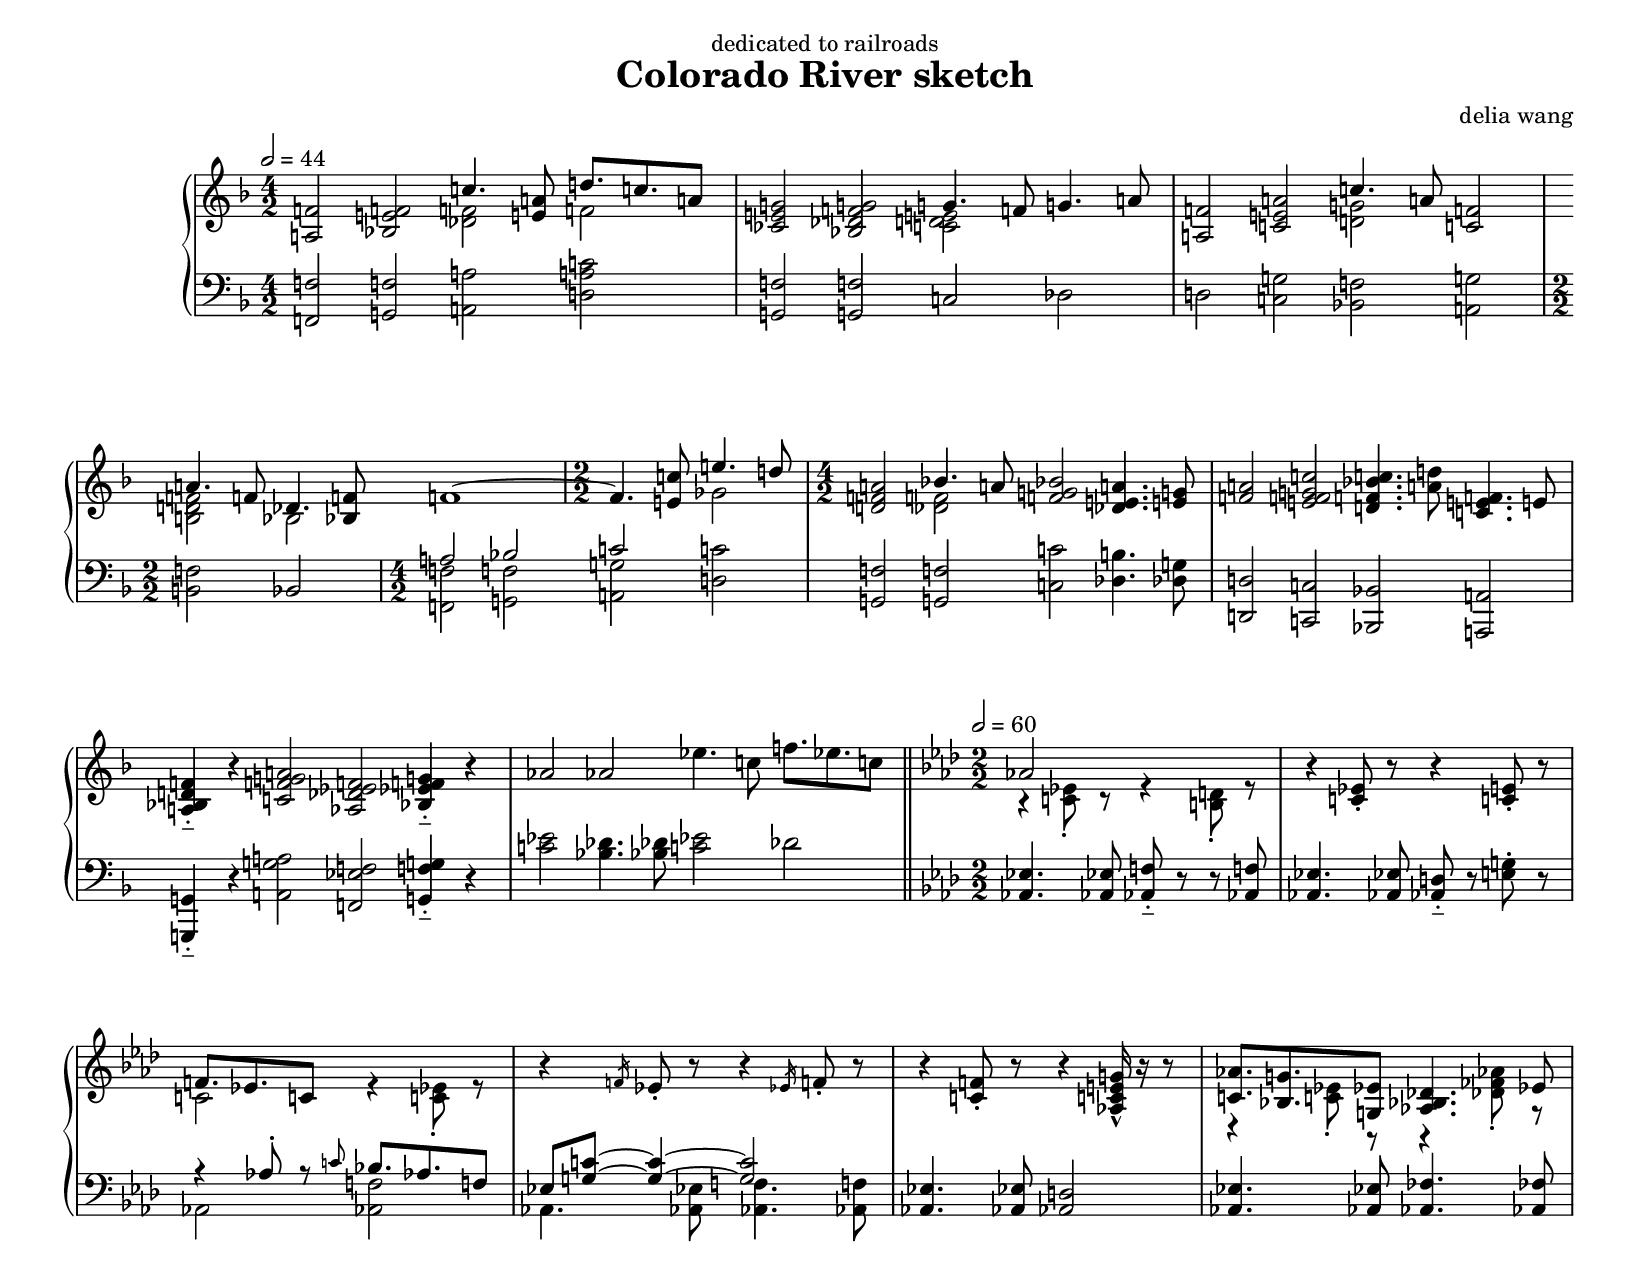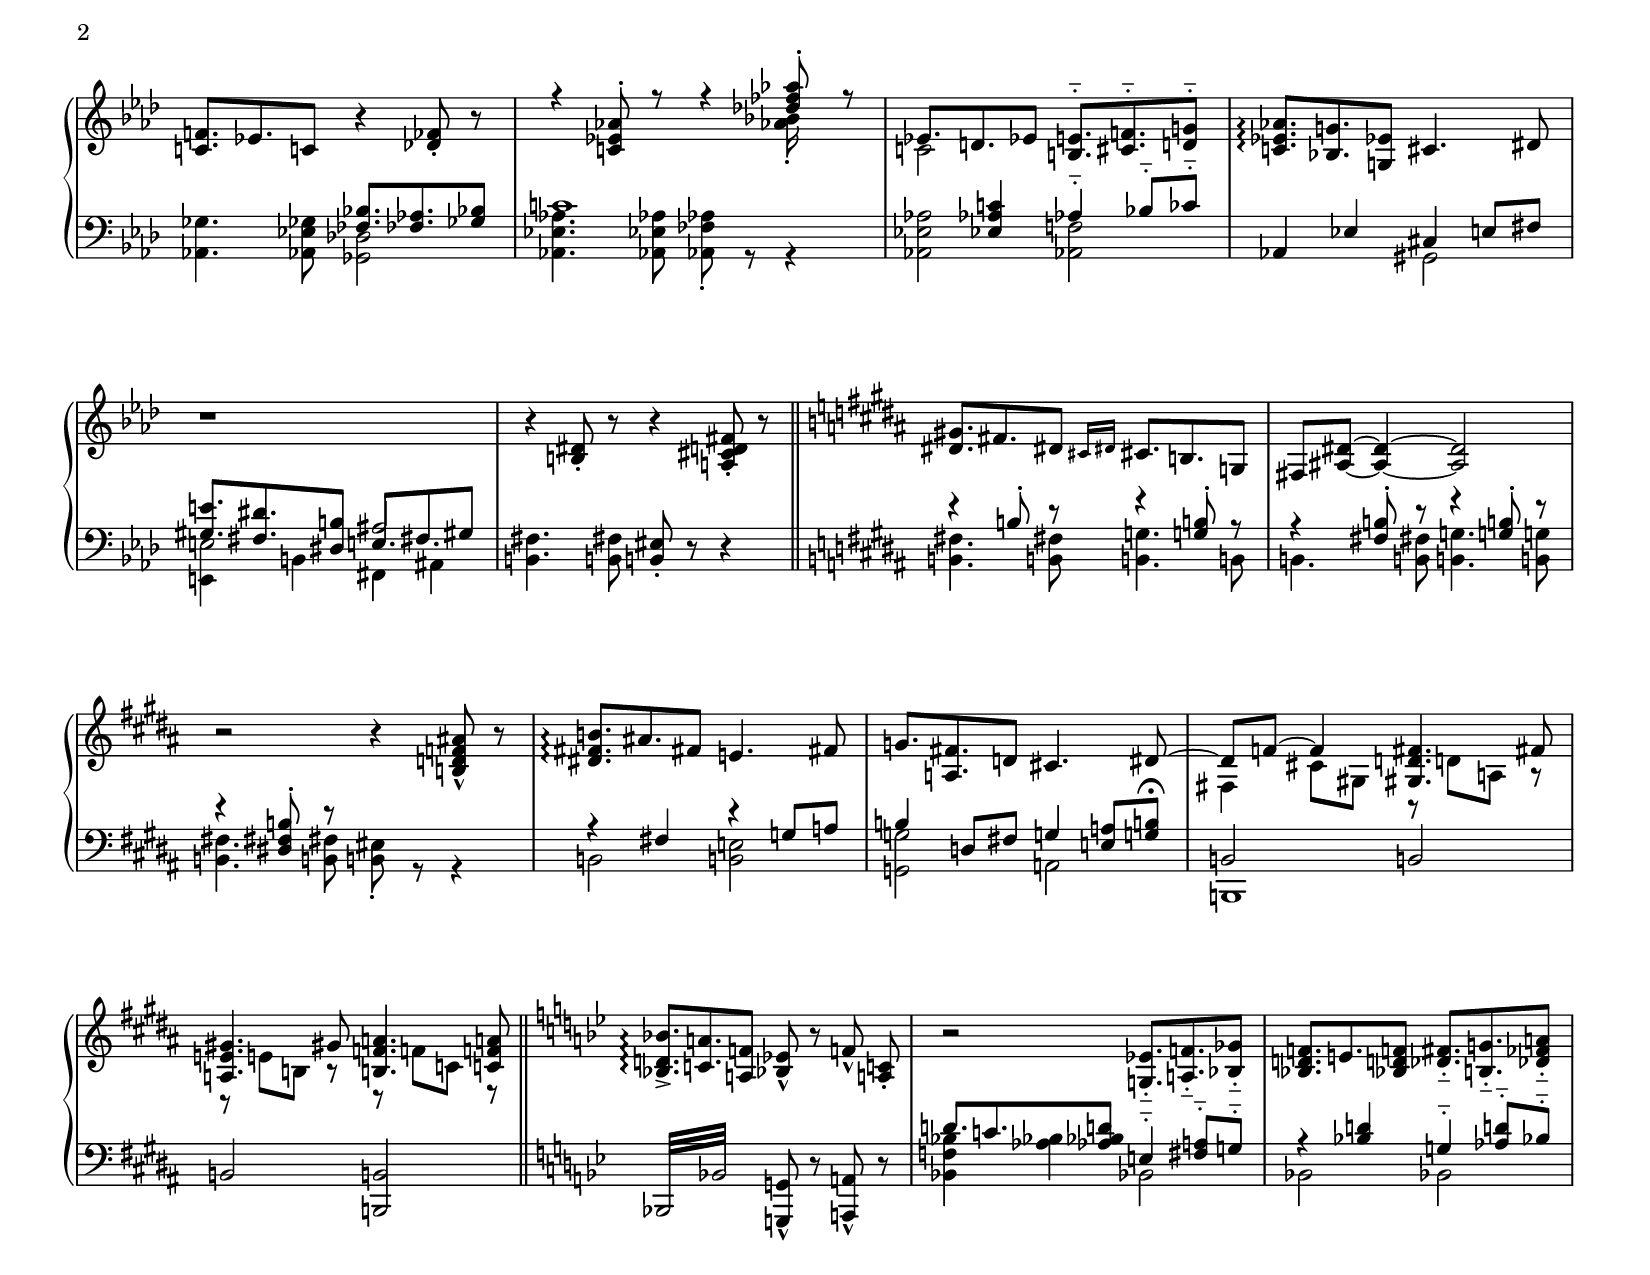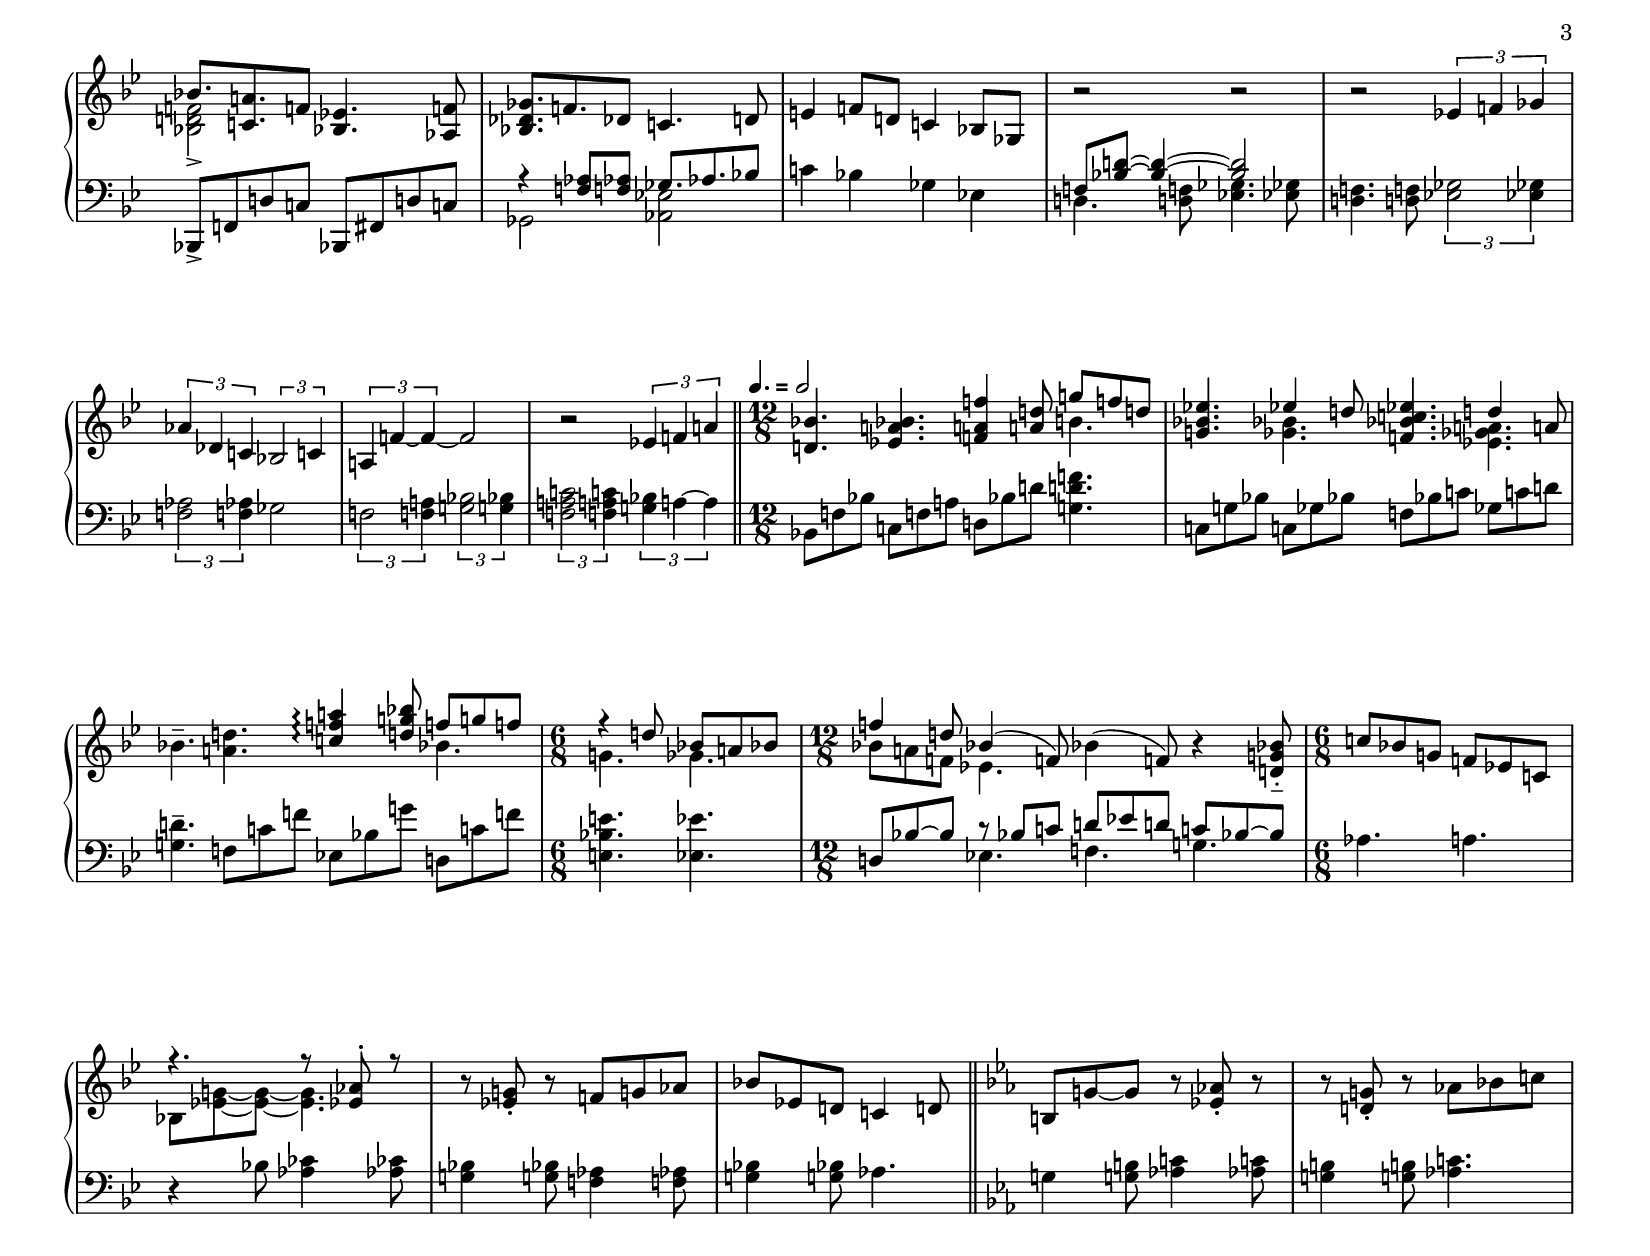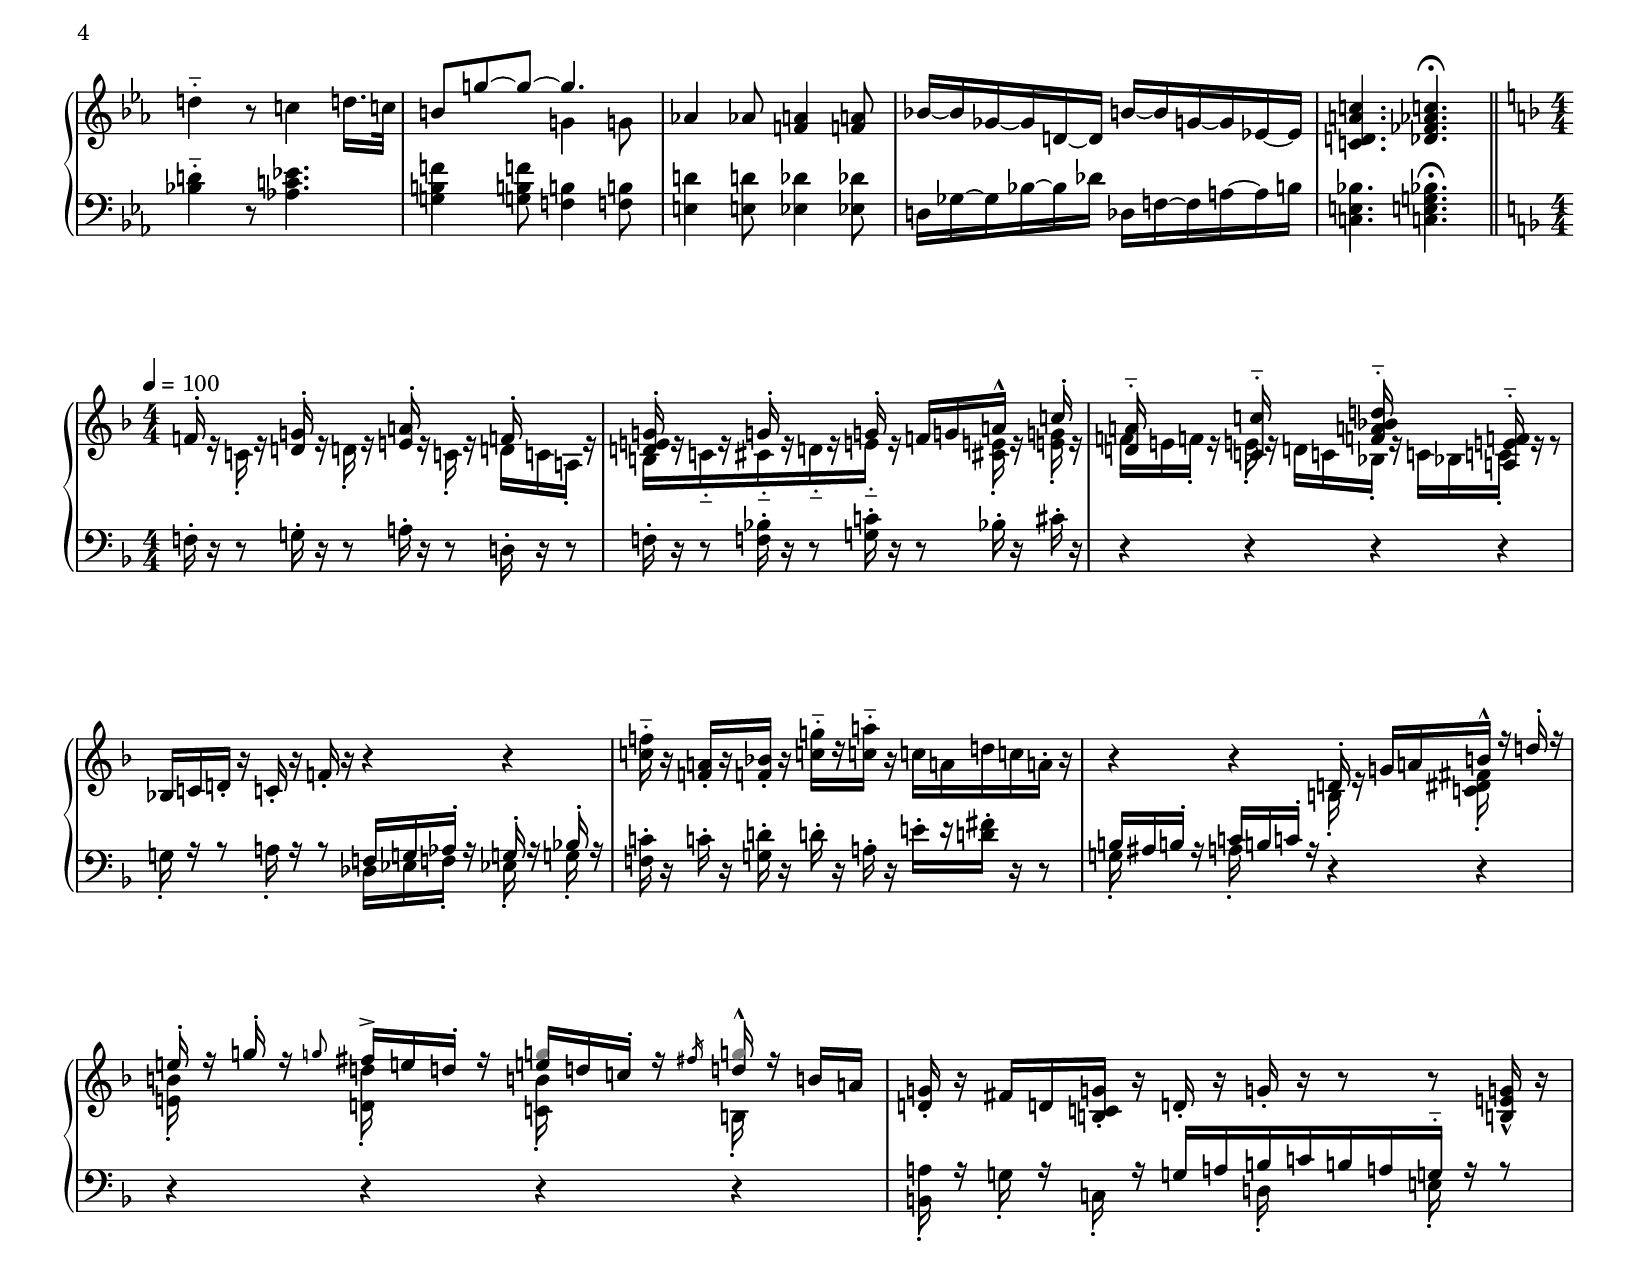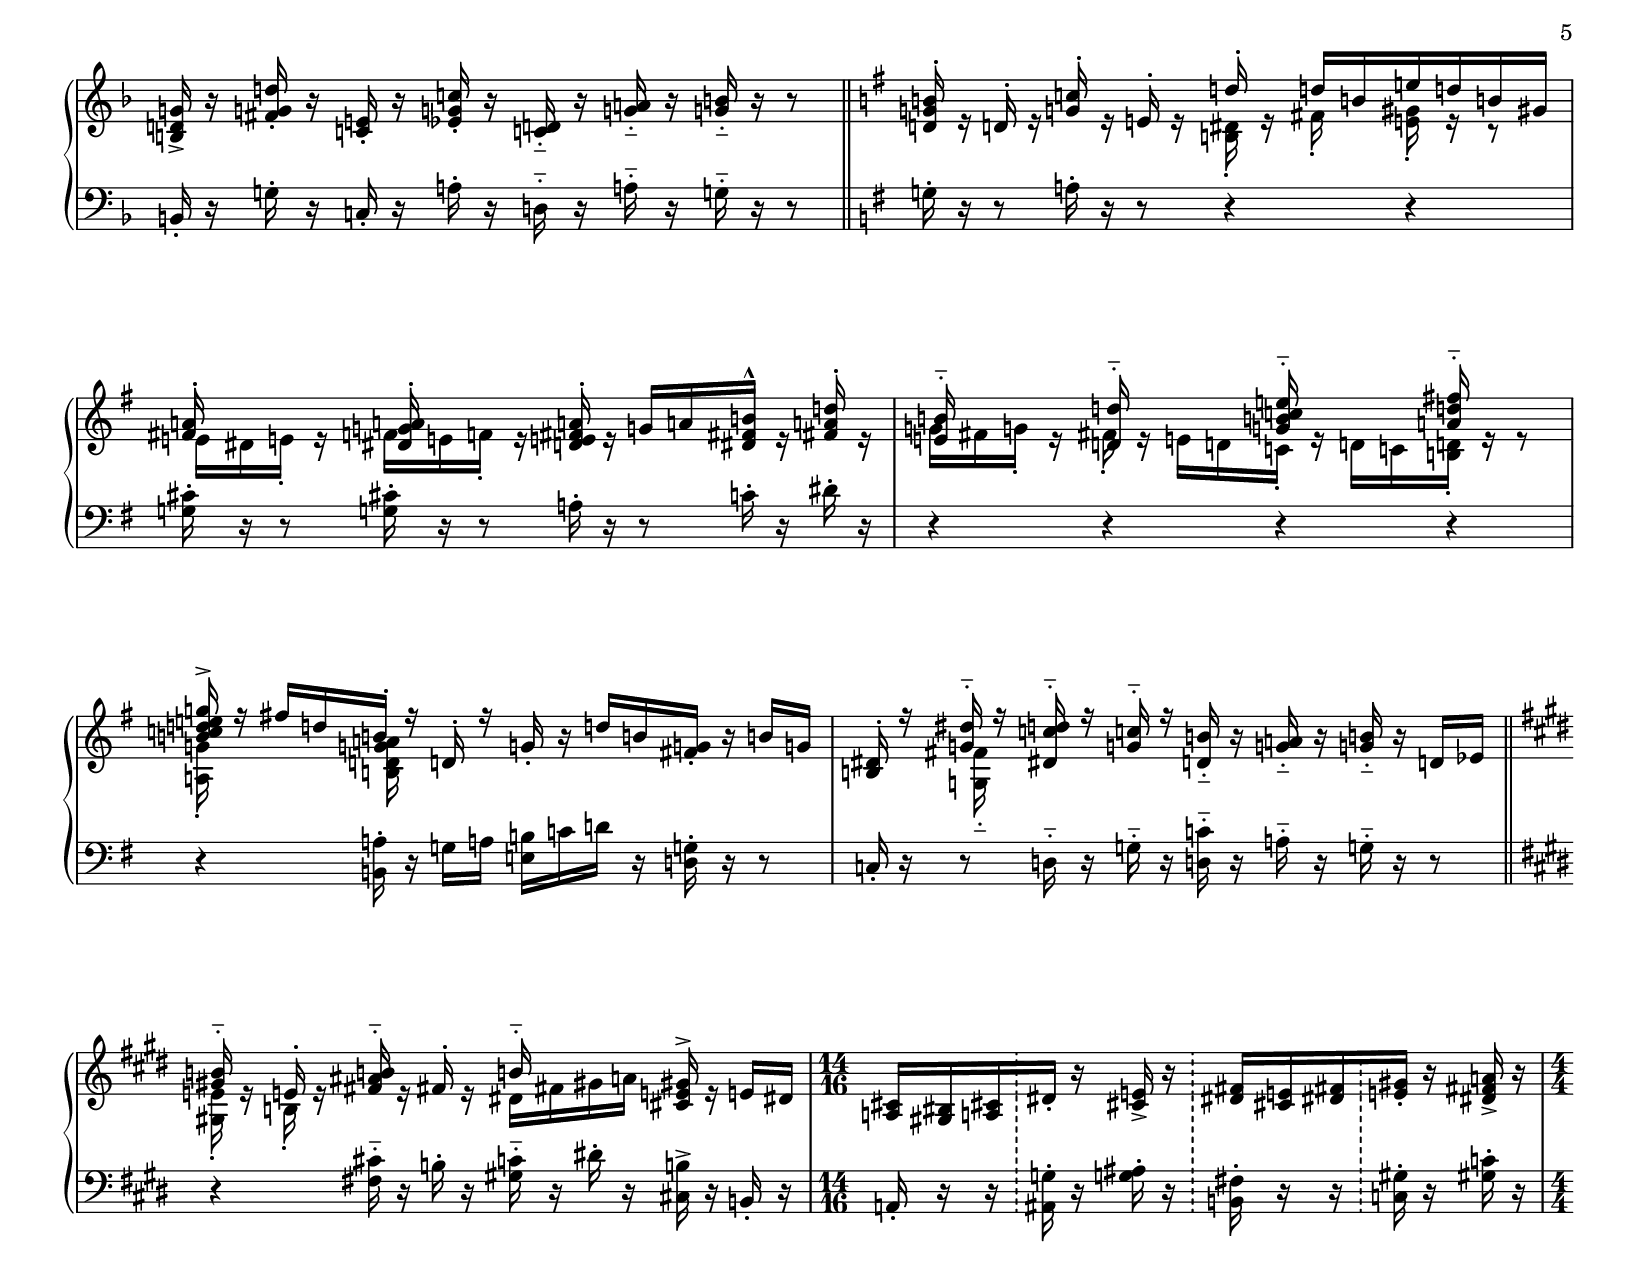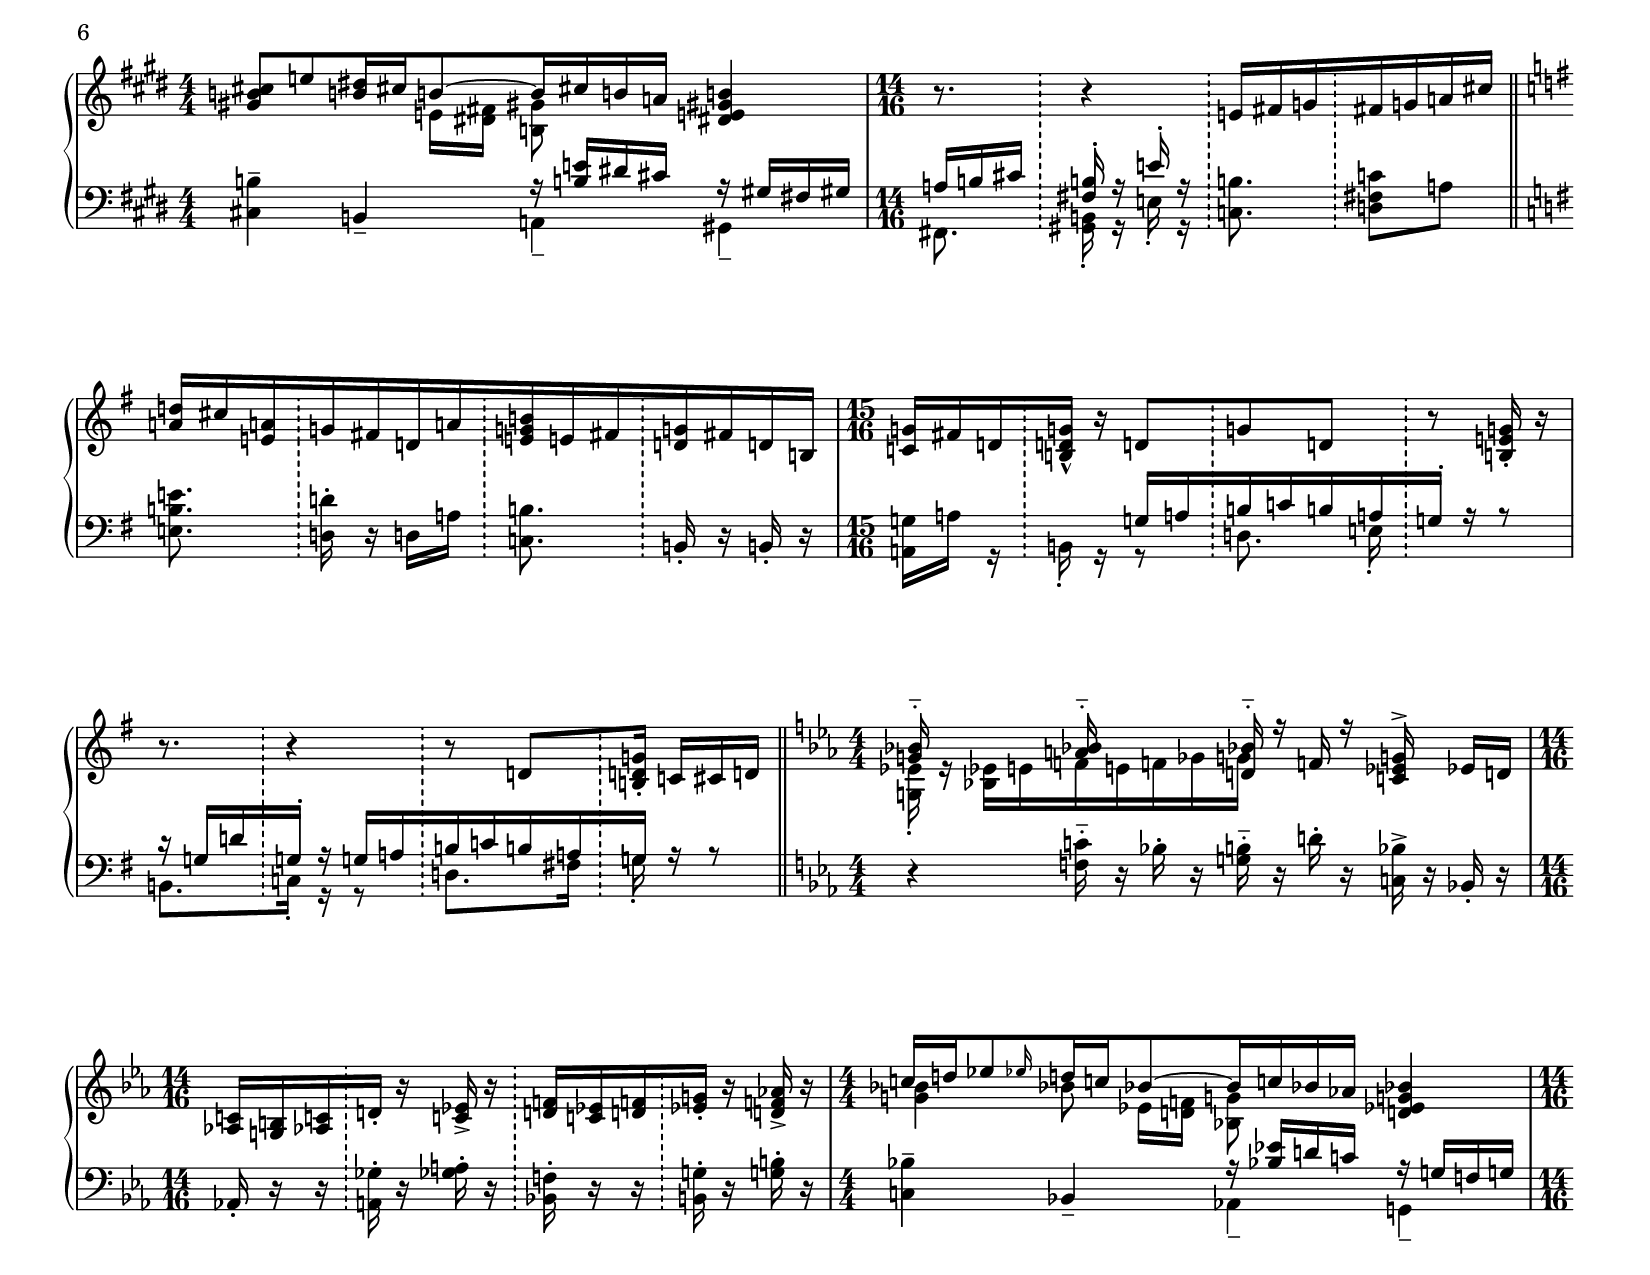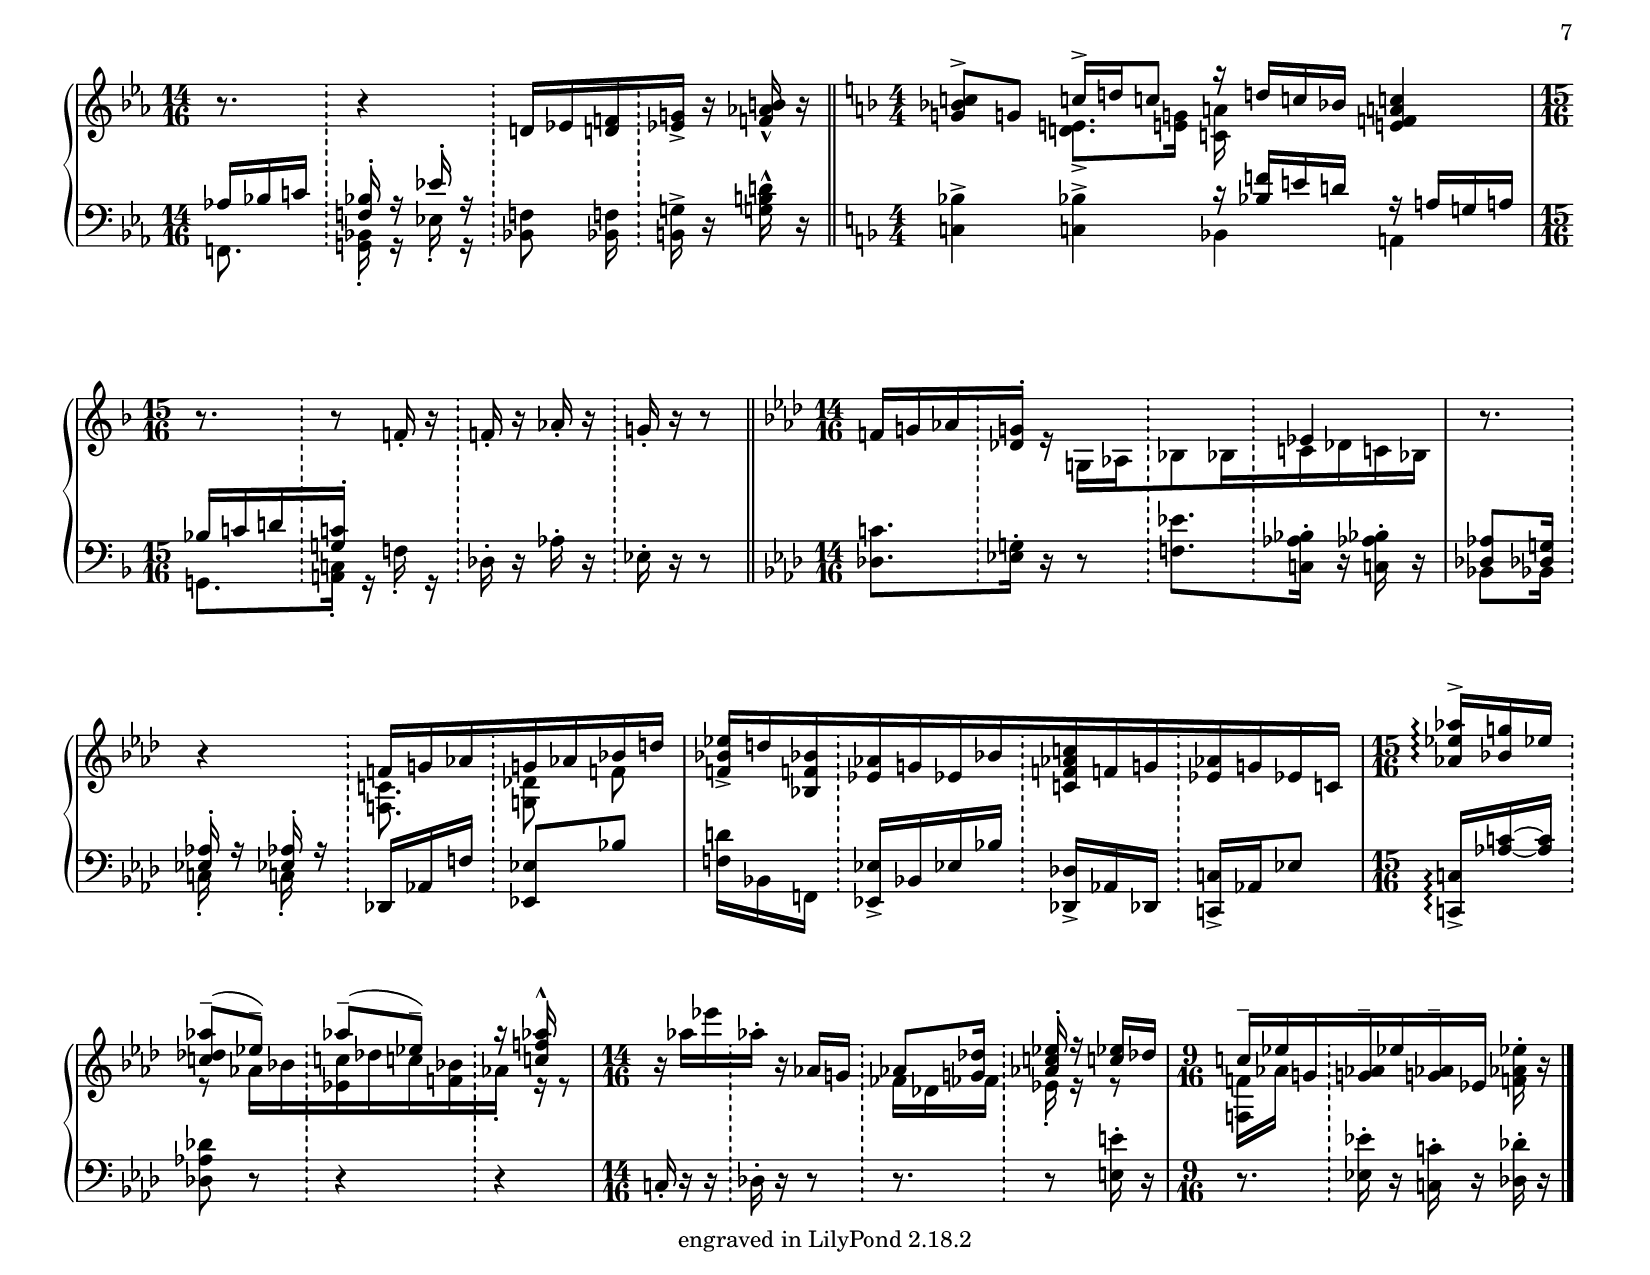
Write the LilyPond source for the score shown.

\version "2.18.2"
\header {
	title = "Colorado River sketch"
	composer = "delia wang"
	dedication = "dedicated to railroads" 
	date = "2017"
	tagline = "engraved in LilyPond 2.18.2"
}

\layout {
  \context {
    \Score
    \remove "Timing_translator"
    \remove "Default_bar_line_engraver"
  }
  \context {
    \Staff
    \consists "Timing_translator"
    \consists "Default_bar_line_engraver"
  }
}

#(set! paper-alist (cons '("spuare" . (cons (* 23.5 in) (* 23.5 in))) paper-alist))
#(set! paper-alist (cons '("wied" . (cons (* 11 in) (* 8.5 in))) paper-alist))
#(set! paper-alist (cons '("tal" . (cons (* 13 in) (* 30 in))) paper-alist))
#(set-default-paper-size "wied")

\score {
	\new PianoStaff <<
		\new Staff {
			\clef treble
			\accidentalStyle dodecaphonic
			\override PianoStaff.TimeSignature.style = #'numbered

											\time 4/2
											\tempo 2 = 44 
											\key f \major
											

	<< {<a f'>2 <bes e' f'> c''4. <e' a'>8 d''8. c''8. a'8}
	\\  {s1 <des' f'>2 f'} >>
|
	<< {<ces' e' g'>2 <bes des' f' g'> g'4. f'8 g'4. a'8}
	\\ {s1 <c' d' e'>2 s2} >>
|
	<< {<a f'>2 <c' e' a'> c''4. a'8 <c' f'>2}
	\\ {s1 <d' g'>2 s2} >>
|
	<< {a'4. f'8 des'4. <bes f'>8 f'1~}
	\\ {<b d' f'>2 bes s1} >>
|
											\time 2/2
	<< {f'4. <e' c''>8 e''4. d''8}
	\\{s2 ges'} >>
|
											\time 4/2
	<< {<d' f' a'> bes'4. a'8 <f' g' bes'>2 <des' e' a'>4. <e' g'>8}
	\\ {s2 <des' f'>2 s1} >>
|
	{<f' a'>2 <e' f' g' c''> <d' f' bes' c''>4. <a' d''>8 <c' e' f'>4. e'8}
|
	{<a bes d' f'>4-_ r4 <c' f' g' a'>2 <aes des' ees' f'> <bes ees' f' g'>4-_ r4} 
|

{aes'2 aes'2 ees''4. c''8 f''8. ees''8. c''8}
|
\bar "||"
											\time 2/2
											\tempo 2 = 60
											\key aes \major
<<{aes'2 s2}
\\{r4 <c' ees'>8-. r8 r4 <b d'>8-. r8}>>
| 
{r4 <c' ees'>8-. r8 r4 <c' e'>8-. r8}
|
<< {f'8. ees'8. c'8 s2}
\\ {c'2 r4 <c' ees'>8-. r8} >>
|
{r4 \slashedGrace f'16 ees'8-.   r8 r4 \slashedGrace ees'16 f'8-.   r8}
| 
{r4 <c' f'>8-.  r8 r4 <aes c' e' g'>16-^ r16 r8}
|
<<{<c' aes'>8. <bes g'>8. <g ees'>8 <aes bes des'>4. ees'8}
\\{r4 <c' ees'>8-.  r8 r4 <des' fes' aes'>8-.  r8}>>
|
{<c' f'>8. ees'8. c'8 r4 <des' fes'>8-.  r8}
|
<<{r4 <c' ees' aes'>8-.  r8 r4 <des'' fes'' aes''>8-.  r8}
\\{s2 s4 <aes' bes'>16-. s16 s8}>>
|
<<{ees'8. d'8. ees'8 <b e'>8.-_ <cis' f'>8.-_ <d' g'>8-_}
\\ {c'2 s2} >>
|
{ <c' ees' aes'>8. \arpeggio <bes g'>8. <g ees'>8 cis'4. dis'8}
|
{r1}
|
{r4 <b dis'>8-.  r8 r4 <a cis' d' fis'>8-. r8 }
\bar "||"
											\key b \major
|
{<dis' gis'>8. fis'8. dis'8 \grace { cis'16 dis'16 } cis'8. b8. g8}
|
{fis8 <ais dis'>8~ <ais dis'>4~ <ais dis'>2}
|
{r2 r4 <b d' f' ais'>8-^ r8}
|
{<dis' fis' b'>8.\arpeggio ais'8. fis'8 e'4. fis'8}
|
<<{g'8. <a fis'>8. d'8 cis'4. dis'8~}
\\ {s1}>>
|
<< {dis'8 f'8~ f'4 <gis d' fis'>4. fis'8}
\\ {fis4 cis'8 gis8 r8 d' a r} >>
|
<< {<a e' gis'>4. gis'8 <b f' a'>4. <c' f' a'>8}
\\ {r e' b r r f' c' r} >>
|
\bar "||"				
											\key bes \major
											

{<bes-> d' bes'>8.\arpeggio [<c' a'>8. <a f'>8] <bes ees'>8-^ r8 f'8-^ \noBeam <a c'>8-.}
|
{r2 <g ees'>8.-_ <a f'>8.-_ <bes ges'>8-_}
|
{<bes d' f'>8. e'8. <bes d' f'>8 <des' fis'>8.-_ <b g'>8.-_ <des' fes' a'>8-_}
|

<< {bes'8. [<c' a'>8. f'8] \noBeam <bes ees'>4. <aes f'>8}
\\ {<bes d' f'>2->} >>
|
{<bes des' ges'>8. f'8. des'8 c'4. d'8}
|
{e'4 f'8 d'8 c'4 bes8 ges8}
|
{r2 r2}
|
{r2 \tuplet 3/2 {ees'4 f' ges'}}
|
{\tuplet 3/2 {aes' des' c'} \tuplet 3/2 {bes2 c'4}}
|
{\tuplet 3/2 {a f'~ f'~} f'2}
|
{r2  \tuplet 3/2 {ees'4 f' a'}}
|
\bar "||"

											\time 12/8
  \tempo \markup {\concat { \smaller \general-align #Y #DOWN \note #"4." #1 " = " \smaller \general-align #Y #DOWN \note #"2" #1 }}

{<d' bes'>4. <ees' a' bes'>4.}
|
<<{<f' a' f''>4 <a' d''>8 g'' f'' d''}
\\{s4. b'4.}>>
|
<< {<g' bes' ees''>4. ees''4 d''8}
\\ {s4. <ges' bes'>4.} >>
|
<< {<f' bes' c'' ees''>4. d''4 a'8}
\\ {s4. <ees' ges' a'>4.} >>
|
{bes'4.--  <a' d''>}
|
<< {<c'' f'' a''>4\arpeggio <d'' g'' bes''>8 f'' g'' f''}
\\ {s4. bes'4.} >>
										\time 6/8
|
<< {r4 d''8 bes' a' bes'} 
\\ {g'4. ges'} >>
|
										\time 12/8
<< {f''4 d''8 bes'4 (f'8)}
\\ {bes'8 a' f' ees'4. } >>
|
{bes'4 (f'8) r4 <d' g' bes'>8-_}
|
										\time 6/8
{c''8 bes' g' f' ees' c'}
|
<< {r4. r8 <ees' aes'>8-. r8}
\\ {bes8 <ees' g'>8~ <ees' g'>8~ <ees' g'>4.} >>
|
{r8 <ees' g'>8-. r8 f'8 g' aes' bes' ees' d' c'4 d'8}
|
\bar "||"
											\key ees \major
{b8 g'~ g' r8 <ees' aes'>8-. r8}
|
{r8 <d' g'>8-. r8 aes'8 bes' c''}
|
{d''4-_ r8 c''4 d''16. c''32}
|
<< {b'8 g''~ g''~ g''4.}
	\\ {s4. g'4 g'8} >>
	|
	{aes'4 aes'8 <f' a'>4 <f' a'>8}
	|
	{bes'16~ bes' ges'~ ges' d'~ d' b'~ b' g'~ g' ees'~ ees'}
	|
		{<c' d' a' c''>4. <des' fes' aes' c''>4.\fermata}
	|
											\bar "||"
											\key f \major
											\time 4/4
											\tempo 4 = 100
		<< {f'16-. s s8  <d' g'>16-. s s8  <e' a'>16-. s s8  f'16-. s s8}
		\\ {s16 r c'-. r s r d'-. r s r c'-. r d' c' a-. r}  >>
	|
		<< {<d' e' g'>16-. s s8  g'16-. s16 s8  g'16-. s f' [g'  a'-^] s c''-. s}
		\\ {b16 [r c'-_ r cis'16-_ r d'-_ r e'-_] r s s <cis'! e'!>-. r <e' g'>-. r} >>
	|
		<< {<d' a'>16-_ s s s   <c' c''>-_ s s s  <f' a' bes' d''>-_ s s s  <a e' f'>-_ s s8}
		\\ {f'16 e' f'-. r e'-. r d' [c' bes-.] r c' [bes c'-.] r r8} >>
	|
		{bes16 c' d'-. r  c'-. r f'-. r  r4 r}
	|
		{<c'' f''>16-_ r <f' a'>-. [r  <f' bes'>-.] r <c'' g''>-_ [r  <c'' a''>-_] r c'' [a'  d'' c'' a'-.] r}
	|
		{r4 r}
	|
		<< {d'16-. s g' [a'  b'-^] r d''-. r}
		\\ {b16-. r s s <c' dis' fis'>16-. s s s} >>
	|
		<< {e''16-. r g''-. r  \grace g''8  fis''16-> e'' d''-. r  <e''  \tweak color #grey g''> 	d'' c''-. r  \slashedGrace fis''16  <d'' \tweak color #grey g''>16-^ r b' a'}
		\\ {<e' b'>16-. s s s <d' d''>-. s s s <c' b'>-. s s s b-. s s s} >>
	|
		{<d' g'>16-. r fis' [d'  <b c' g'>-.] r d'16-. r  g'-. r r8 r <b e' g'>16-^ r}
	|
		{<b d' g'>16-> r <fis' g' d''>-. r <c' e'>-. r <ees' g' c''>-. r <c' d'>-_ r <g' a'>-_ 	r <g' b'>-_ r r8}
	|
												\bar "||"
												\key g \major
		<< {<d' g' b'>16-. s d'-. s <g' c''>-. s e'-. s d''-. s d'' [b' e'' d'' b' gis'!]}
		\\ {s16 r s r s r s r <b dis'>-. r fis'-. s <e' gis'>-. r r8}>>
	|
		<< {<fis' a'>16-. s s s <dis' g' a'>-. s s s <d' e' fis' a'>-. s g' [a' <dis' fis' b'>-^] s  	<fis' a' d''>-.}
		\\ {e'16 dis' e'-. r f' e' f'-. r s r s s s r s r} >>
	|
	<< {<e' b'>16-_ s s s <d' d''>-_ s s s <g' b' c'' e''>16-_ s s s <a' d'' fis''>16-_}
	\\ {g' fis' g'-. r fis'-. r e' [d' c'16-.] r d' [c' <b d'>-.] r r8} >>

|
	<< {<b' c'' d'' e'' g''>16-> r fis'' [d'' b'-.] r d'-. r}
	\\ {<a g'>16-. s s s <b d' g' a'>} >>
|
	{g'-. r d'' [b' <fis' g'>-.] r b' g'}

<< {<b dis'>-. r <g' dis''>-_ r <dis' c'' d''>-_ r <g' c''>-_ r}
\\ {s s <g fis'>16-_} >>

{<d' b'>-_ r <g' a'>-_ r <g' b'>-_ r d' ees'}
\bar "||"
											\key e \major
<< {<gis' b'>16-_ s e'-. s <fis' ais' b'>-_ s fis'-. s}
\\ {<gis e'>16-. r b-. r s r s r} >>

<< {b'-_ s s s <cis' e' gis'>-> s e' dis'}
\\ {dis' fis' gis' a' s r } >>

											\time 14/16

{<a cis'> [<gis bis> <a cis'> \bar "!" dis'-.] r <cis' e'>-> r  \bar "!" <dis' fis'> [<cis' e'> <dis' fis'>  \bar "!" <e' gis'>-.] r <dis' fis' a'>-> r}

											\time 4/4
<< {<gis' b' cis''>8 [e'' <b' dis''>16 cis'' b'8~ b'16 cis'' b' a'] <dis' e' gis' b'>4}
\\ {s4 s8 e'16 <dis' fis'> <b gis'>8} >>


											\time 14/16
{r8. \bar "!"  r4  \bar "!" }
{e'16 [fis' g'  \bar "!" fis' g' a' cis'']}
\bar "||"
											\key g \major
{<a' d''> [cis'' <e' a'>  \bar "!" g' fis' d' a'  \bar "!"
<e' g' b'> e' fis' \bar "!"  <d' g'> fis' d' b]}
											\time 15/16
{<c' g'> [fis' d' \bar "!" <b d' g'>-^] r d'8  [\bar "!" g' d']  \bar "!" r <b e' g'>16-. r}

{r8. \bar "!"  r4 \bar "!" }


{r8 d'  [\bar "!" <b d' g'>16-.] \noBeam c' [cis' d']}
											\key ees \major
											\time 4/4
\bar "||"
<< {<g' bes'>16-_ s8. <a' bes'>16-_ s8. <d' bes'>16-_ r f' r <c' ees' g'>-> s ees' d'}
\\ {<g ees'>16-. r <bes ees'> [e' f' e' f' ges' g']} >>




											\time 14/16

{<aes c'> [<g b> <aes c'>  \bar "!" d'-.] r <c' ees'>-> r  \bar "!"  <d' f'> [<c' ees'> <d' f'> \bar "!"  <ees' g'>-.] r <d' f' aes'>-> r}

											\time 4/4
<< {c''16 [d''16 ees''8 \grace ees''16 d''16 c'' bes'8~ bes'16 c'' bes' aes'] <d' ees' g' bes'>4}
\\ {<g' bes'>4 bes'8 \noBeam ees'16 <d' f'> <bes g'>8} >>



											\time 14/16
{r8. \bar "!"  r4  \bar "!" }
{d'16 [ees' <d' f'>  \bar "!" <ees' g'>16->] r <f' aes' b'>16-^ r}
\bar "||"

											\time 4/4
											\key f \major
<< {<g' bes' c''>8-> g' c''16-> d'' c''8}
\\ {s4 <d' e'>8.-> <e' g'>16 } >>

<< {r16 d'' c'' bes' <e' f' a' c''>4}
\\ {<c' a'>16} >>



											\time 15/16
{r8. \bar "!"  r8 f'16-. r \bar "!" }

{f'-. r aes'-. r \bar "!"  g'-. r r8}
\bar "||"

											\time 14/16
											\key aes \major

<<{f'16 [g' aes' \bar "!"  <des' g'>-.] s s s \bar "!" s8. ees'4}
\\ {s4 r16 g [aes bes8 bes16 \bar "!"  c' des' c' bes]} >>

{r8. \bar "!"  r4 \bar "!" }

<< {f'16 [g' aes' \bar "!"  g' aes' bes' d'']}
\\ {<f c'>8. <g des'>8 f' } >>


{<f' bes' ees''>16-> [d'' <bes f' bes'> \bar "!"  <ees' aes'> g' ees' bes' \bar "!" <c' f' aes' c''> f' g'  \bar "!" <ees' aes'> g' ees' c']}
									\time 15/16
<< {<aes' ees'' aes''>->\arpeggio [<bes' g''> ees''] \bar "!"  <c'' des'' aes''>8-- ([ees''--]) \bar "!" aes''8-- ([ees''--]) \bar "!"  r16 <c'' f'' aes''>-^}
\\ {s8. r8 aes'16 [bes' <ees' c''>16 des'' c'' <f' bes'> aes'16-.] r16 r8} >>

						\time 14/16
{r16 aes'' [ees''' \bar "!" aes''-.] r aes' [g'] \bar "!" }

<< {aes'8 [<g' des''>16]  \bar "!" <aes' c'' ees''>-. r <c'' ees''> [des'']}
\\ {fes'16 [des' fes'] ees'-. r r8} >>
								\time 9/16
<< {c''16-- [ees'' g' \bar "!"  <g' aes'>-- ees'' <g' aes'>-- ees']}
\\ {<f f'> [aes'] } >>

{<f' aes' ees''>16-. r}
\bar "|."





    }

		\new Staff {
			\clef bass
\accidentalStyle dodecaphonic
											\time 4/2
											\key f \major
											
{<f, f>2 <g, f> <a, a> <d a c'>}
|
{<g, f> <g, f> c des}
|
{d <c g> <bes, f> <a, g>}
|
											\time 2/2
{<b, f> bes,}
|
											\time 4/2										
<< {a2 bes c' s2}
\\ {<f, f> <g, f> <a, g> <d c'>}>>
|

{<g, f> <g, f> <c c'> <des b>4. <des g>8}
|
{<d, d>2 <c, c> <bes,, bes,> <a,, a,> }
|
{<g,, g,>4-_ r4 <a, g a>2 <f, ees f> <g, f g>4-_ r4}


{<c' ees'>2 <bes des'>4. <bes des'>8 <c' ees'>2 des'2}
|
\bar "||"
											\time 2/2
											\key aes \major

{<aes, ees>4. <aes, ees>8 <aes, f>8-_ r r <aes, f>8}
|
{<aes, ees>4. <aes, ees>8 <aes ,d>8-_ r <e g>8-.  r8}
|
<< {r4 aes8-.  r8 \grace c'8  bes8. aes8. f8}
\\ {aes,2 <aes, f>2} >>
|
<< {ees8 <g c'>8~ <g c'>4~ <g c'>2}
\\ {aes,4. <aes, ees>8 <aes, f>4. <aes, f>8} >>
|
{<aes, ees>4. <aes, ees>8 <aes ,d>2}
|
{<aes, ees>4. <aes, ees>8 <aes, fes>4. <aes, fes>8}
|
<< {s2 <fes bes>8. <fes aes>8. <ges bes>8}
\\ {<aes, ges>4. <aes, ees ges>8 <ges, des>2} >>
|
<< {c'1}
\\ {<aes, ees aes>4. <aes, ees aes>8 <aes, fes aes>8-.  r8 r4} >>
|
<< {s4 <ees aes c'>4 aes4-_ bes8-_ ces'8-_}
\\ {<aes, ees aes>2 <aes, f>} >>
|
<< {aes,4 ees4 cis4 e8 fis8}
\\ {s2 gis,2} >>
|
<< {<gis e'>8. <fis dis'>8. <dis b>8 ais2}
\\ {s2 \stemUp e8. \stemUp fis8. \stemUp gis8}
\\ {\stemDown e2 s2} 
\\ {\stemDown e,4 b,4 fis, ais,} >>
|
{<b, fis>4. <b, fis>8 <b, eis>8-.  r8 r4}
|
\bar "||"
											\key b \major
<< {r4 b8-. r8 r4 <g b>8-. r8}
\\ {<b, fis>4. <b, fis>8 <b, g>4. b,8}>>
|
<< {r4 <fis b>8-. r8 r4 <g b>8-. r8}
\\{b,4. <b, fis>8 <b, g>4. <b, g>8 }>>
|
<< {r4 <dis fis b>8-. r8}
\\ {<b, fis>4. <b, fis>8 <b, eis>8-. r8 r4}>>
|
<< {r4 fis4 r4 g8 a8}
\\ {b,2 <b, e>2} >>
|
<< {b4 d8 fis8 g4 <e a>8 <g b>8 \fermata}
\\ {<g, g>2 a,2} >>
|
<< {b,2 b,}
\\ {b,,1}>>
|
{b,2 <b,, b,>}
|
\bar "||"

											\key bes \major
											

{ \repeat tremolo 8 { bes,,32 bes,32 } <g,, g,>8-^ r8 <a,, a,>8-^ r8}
|
<< {d'8. c'8. <aes bes d'>8 e4-_ <fis a>8-_ g8-_}
\\ {<bes, f bes>4 <aes bes>4 bes,2} >>
|
<< {r4 <bes d'>4 g4-_ <aes d'>8-_ bes8-_}
\\ {bes,2 bes,2}>>
|

{bes,,8-> f, d c bes,, fis, d c}
|

<< {r4 <f aes>8 <f aes> ges8. aes8. bes8}
\\ {ges,2 <aes, ees>2} >>
|
{c'4 bes ges ees}

|
<< {f8 <bes d'>8~ <bes d'>4~ <bes d'>2}
\\ {d4. <d f>8 <ees ges>4. <ees ges>8} >>
|
{<d f>4. <d f>8 \tuplet 3/2 {<ees ges>2 <ees ges>4}}
|
{\tuplet 3/2 {<f aes>2 <f aes>4} ges2}
|
{ \tuplet 3/2 {f2 <f a>4} \tuplet 3/2 {<g bes>2 <g bes>4}}
|
{\tuplet 3/2 {<f a c'>2 <f a c'>4} \tuplet 3/2 {<g bes>4 a4~ a4}}
|
\bar "||"

											\time 12/8
{bes,8 f bes c f a}
|
{d bes d' <g d' f'>4.}
|
{c8 g bes c ges bes}
|
{f bes c' ges c' d'}
|
{<g d'>4.-- f8 c' f'}
|
{ees bes g' d c' f'}
|
											\time 6/8
{<e bes e'>4. <ees ees'>}
|
											\time 12/8
<<{d8 bes~ bes r bes c'}
\\{s4. ees4.}>>
|
<< {d'8 ees' d' c' bes~ bes}
\\ {f4. g4.} >>
|
											\time 6/8
{aes4. a}
|
{r4 bes8 <aes ces'>4 <aes ces'>8}
|
{<g bes>4 <g bes>8 <f aes>4 <f aes>8}
|
{<g bes>4 <g bes>8 aes4.}
\bar "||"
|
											\key ees \major

{g4 <g b>8 <aes c'>4 <aes c'>8}
{<g b>4 <g b>8 <aes c'>4.}
{<bes d'>4-_ r8 <aes c' ees'>4.}
{<g b f'>4 <g b f'>8 <f b>4 <f b>8}
{<e d'>4 <e d'>8 <ees des'>4 <ees des'>8}
{d16 ges~ ges bes~ bes des' des f~ f a~ a b}
{<c e bes>4. <c e g bes>\fermata}
\bar "||"

											\key f \major
											\time 4/4

{f16-. r r8  g16-. r r8  a16-. r r8  d16-. r r8}
|
{f16-. r r8  <f bes>16-. r r8  <g c'>16-. r r8  bes16-. r cis'-. r}
|
{r4 r r r}
|
<< {s16 r r8  s16 r r8  f16 g aes-. r  g-. r bes-. r}
\\ {g16-. s s8 a16-. s s8 des16 ees f-. s ees-. s g-. s} >>
|
{<f c'>16-. r c'-. r  <g d'>-. r d'-. r  a-. r e'-. [r  <d' fis'>-.] r r8}
|
<< {b16 ais b-. r  c' b c'-. r }
\\ {g16-. s8. a16-. } >>
|
{r4 r }
{r r r r}
|
<< {s16 r s r  s r g [a  b c' b a  g-_] r r8} 
\\ {<b, a>16-. s g-. s c-. s s s d-. s s s e-. s s8} >>
|
 {b,16-. r g-. r c-. r a-. r d-_ r a-_ r g-_ r r8}
|
\bar "||"

											\key g \major
{g16-. r r8 a16-. r r8 r4 r }
|
{<g cis'>16-. r r8 <g cis'>16-. r r8 a16-. r r8 c'16-. r dis'16-. r}
|
{r4  r}
|
{r r}
|
{r4 <b, a>16-. r g a}
|
{<e b> c' d' r <d g>-. r r8}
|
{c16-. r r8 d16-_ r g16-_ r}
|
{<d c'>-_ r a-_ r g-_ r r8}
\bar "||"
											\key e \major
{r4 <fis cis'>16-_ r b-. r}

{<gis c'>-_ r dis'-. r <cis b>-> r b,-. r}
											\time 14/16

{a,16-. r r  \bar "!" <ais, g>16-. r <g ais>-. r  \bar "!" <b, fis>-. r r  \bar "!" <c gis>16-. r <gis c'>-. r}

											\time 4/4

{<cis b>4-- b,--}

<< {r16 <b e'> dis' cis' r gis fis gis}
\\ {a,4-- gis,4--} >>

											\time 14/16

<< {a16 [b cis']  \bar "!" <fis b>-. r e'-. r \bar "!" }
\\ {fis,8. \noBeam <gis, b,>16-. r e-. r } >>

{<c b>8.  \bar "!" <d fis c'>8 [a8]}
\bar "||"
											\key g \major
{<e b e'>8.  \bar "!" <d d'>16-. r d [a] \bar "!" }
{<c b>8.  \bar "!" b,16-. r b,16-. r}
											\time 15/16
<< {s8. s8 g16 [a \bar "!" b c' b a \bar "!"  g-.] r r8}
\\{<a, g>16 [a] r \bar "!"  b,-. r16 r8 d8. e16-. s s s} >>

<< {r16 g [d' \bar "!"  g-.] r g [a \bar "!" b16 c' b a \bar "!"  g] r r8}
\\ {b,8. [c16-.] r r8 d8. [fis16] g-. s s s} >>


\bar "||"
											\key ees \major
										\time 4/4
{r4 <f c'>16-_ r bes-. r}

{<g b>-_ r d'-. r <c bes>-> r bes,-. r}
											\time 14/16

{aes,16-. r r \bar "!"  <a, ges>16-. r <ges a>-. r \bar "!"  <bes, f>-. r r  \bar "!" <b, g>16-. r <g b>-. r}

											\time 4/4

{<c bes>4-- bes,--}

<< {r16 <bes ees'> d' c' r g f g}
\\ {aes,4-- g,4--} >>

											\time 14/16

<< {aes16 [bes c'] \bar "!"  <f bes>-. r ees'-. r \bar "!" }
\\ {f,8. \noBeam <g, bes,>16-. r ees-. r } >>
{<bes, f>8 <bes, f>16 \bar "!"  <b, g>-> r <g b d'>-^ r}

\bar "||"

											\time 4/4
											\key f \major

{<c bes>4-> <c bes>4->}

<< {r16 <bes f'> e' d' r a g a} 
\\ {bes,4 a,4 } >>
											\time 15/16
<< {bes16 [c' d' \bar "!" <g c'>16-.] }
\\{g,8.  [<a, c>16-.] r f-. r \bar "!" } >>


{des16-. r aes-. r \bar "!"  ees-. r r8}
\bar "||"
											\time 14/16
											\key aes \major


{<des c'>8. [ \bar "!" <ees g>16-.] r r8 \bar "!" }


{<f ees'>8.  [ \bar "!"  <c aes bes>16-.] r <c aes bes>16-. r }

<< {<des aes>8 [<des g>16]  \bar "!" <ees aes>-. r <ees aes>-. r \bar "!" }
\\ {bes,8 [bes,16] c-. s c-. s} >>

{des,16 [aes, f] \bar "!"  <ees, ees>8 [bes] }

{<f d'>16 [bes, f,] \bar "!"  <ees, ees>-> [bes, ees bes] \bar "!" }

{<des, des>-> [aes, des,] \bar "!"  <c, c>-> [aes, ees8]}
											\time 15/16
{<c, c>16->\arpeggio [<aes c'>~ <aes c'>] \bar "!"  <des aes des'>8 r \bar "!" }
{r4 \bar "!"  r4}
											\time 14/16
{c16-. r r \bar "!"  des-. r r8 \bar "!" }
{r8. \bar "!"  r8 <e e'>16-. r}
												\time 9/16
{r8.  \bar "!" <ees ees'>16-. r <c  c'>-. r}
{<des des'>16-. r}
\bar "|."


}>>








}